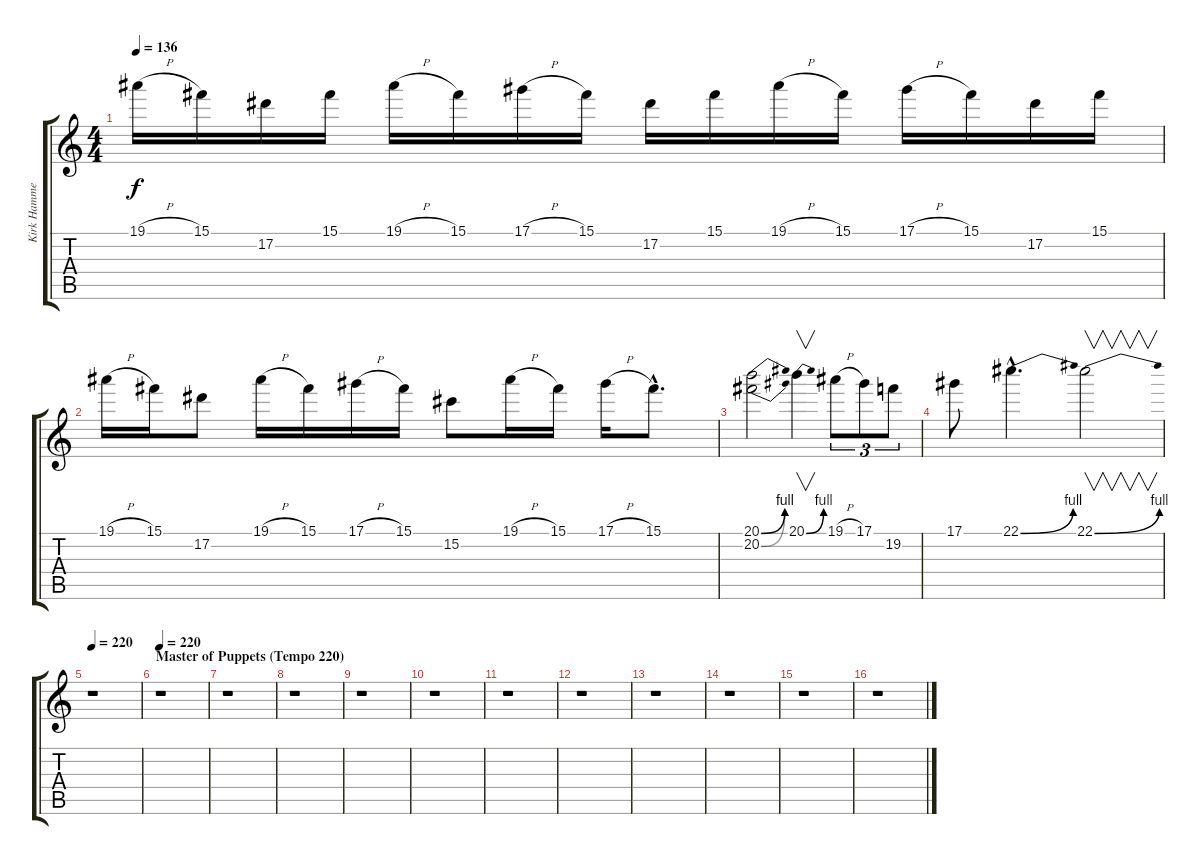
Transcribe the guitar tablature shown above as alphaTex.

\track ("Kirk Hammett (Distortion Guitar)" "Kirk Hamme") {instrument overdrivenguitar}
\staff {score tabs}
\tuning (Eb4 Bb3 Gb3 Db3 Ab2 Eb2) {hide}
\ts (4 4)
\tempo 136
\clef g2
\ks c
19.1{h}.16{dy f} 15.1.16 17.2.16 15.1.16 19.1{h}.16 15.1.16 17.1{h}.16 15.1.16 17.2.16 15.1.16 19.1{h}.16 15.1.16 17.1{h}.16 15.1.16 17.2.16 15.1.16 |
19.1{h}.16 15.1.16 17.2.8 19.1{h}.16 15.1.16 17.1{h}.16 15.1.16 15.2.8 19.1{h}.16 15.1.16 17.1{h}.16 15.1{hac}.8{d} |
(20.1{be (bend 0 0 60 4)} 20.2{be (bend 0 0 60 4)}).2 20.1{be (bend 0 0 60 4)}.4{v} 19.1{h}.8{tu (3 2)} 17.1.8{tu (3 2)} 19.2.8{tu (3 2)} |
17.1.8 22.1{be (bend 0 0 60 4) hac}.4{d} 22.1{be (bend 0 0 60 4)}.2{v} |
\tempo 220
r.1 |
\section ("" "Master of Puppets (Tempo 220)")
\tempo 220
r.1 |
r.1 |
r.1 |
r.1 |
r.1 |
r.1 |
r.1 |
r.1 |
r.1 |
r.1 |
r.1
